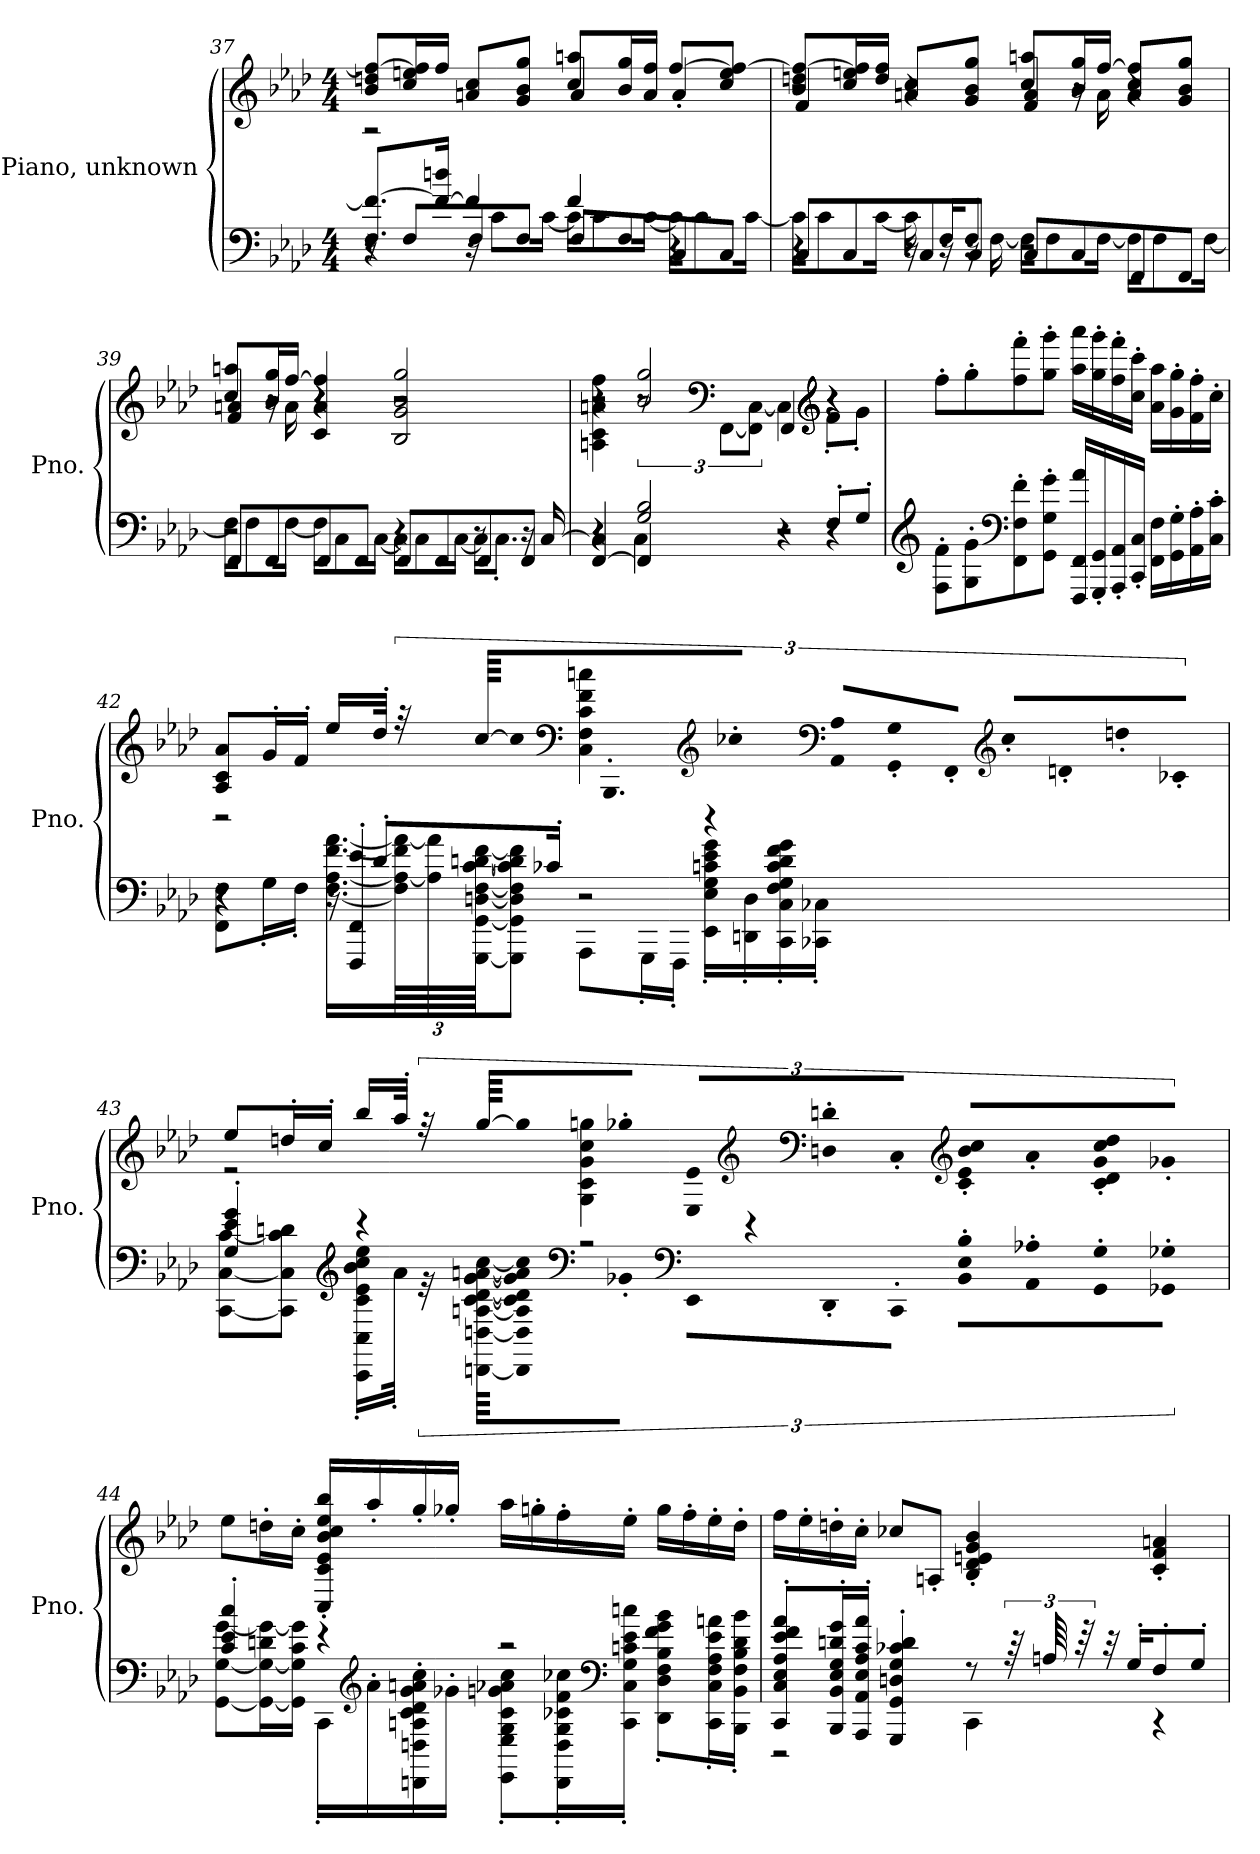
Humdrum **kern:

**kern	**kern
*part1	*part1
*staff2	*staff1
*I"Piano, unknown	*
*I'Pno.	*
!!LO:LB:g=z
*clefF4	*clefG2
*k[b-e-a-d-]	*k[b-e-a-d-]
*M4/4	*M4/4
=37	=37
*^	*^
*	*^	*	*
8.F/ 8.f/_L	4r	8r	8b-/ 8ddn/ 8ff/_L	2r
.	.	8F/L	16cc/ 16een/ 16ff/]L	.
16f/_ 16ddn/Jk	.	.	16ff/JJ	.
4f/]	16r	8F/	8an/ 8cc/L	.
.	8c\L	.	.	.
.	.	8F/J	8g/ 8b-/ 8gg/J	.
.	[16c\Jk	.	.	.
4f/	16c\KL]	8F/L	8cc/ 8aan/L	4a/
.	8c\	.	.	.
.	.	8F/	16b-/ 16gg/L	.
.	[16c\Jk	.	16a/ 16ff/JJ	.
4r	16c\KL]	8C/	[8ff/L	4a'/
.	8c\	.	.	.
.	.	8C/J	8cc/ 8ee/ 8ff/_J	.
.	[16c\Jk	.	.	.
=38	=38	=38	=38	=38
*	*	*	*	*^
4r	16c\KL]	8C/L	8b-/ 8ddn/ 8ff/_L	2r	4f/
.	8c\	.	.	.	.
.	.	8C/	16cc/ 16een/ 16ff/]L	.	.
.	[16c\Jk	.	16dd/ 16ff/JJ	.	.
16r	16c\]	8C/	8an/ 8cc/L	.	4r
16F/KL	16r	.	.	.	.
8F'/J	16r	8C/J	8g/ 8b-/ 8gg/J	.	.
.	[16F\	.	.	.	.
2r	16F\KL]	8C/L	8cc/ 8aan/L	8r	4f/ 4a/
.	8F\	.	.	.	.
.	.	8C/	16b-/ 16gg/L	16r	.
.	[16F\Jk	.	[16ff/JJ	16a\	.
.	16F\KL]	8FF/	8a/ 8cc/ 8ff/]L	4r	4r
.	8F\	.	.	.	.
.	.	8FF/J	8g/ 8b-/ 8gg/J	.	.
.	[16F\Jk	.	.	.	.
!!LO:LB:g=z	!!	!!
=39	=39	=39	=39	=39	=39
2r	16F\KL]	8FF/L	8cc/ 8aan/L	8r	4f/ 4an/
.	8F\	.	.	.	.
.	.	8FF/	16b-/ 16gg/L	16r	.
.	[16F\Jk	.	[16ff/JJ	16a\	.
.	16F\KL]	8FF/	4c/ 4a/ 4ff/]	4r	4r
.	8C\	.	.	.	.
.	.	8FF/J	.	.	.
.	[16C\Jk	.	.	.	.
4r	16C\KL]	8FF/L	2B-/ 2g/ 2b-/ 2gg/	2r	2r
.	8C\	.	.	.	.
.	.	8FF/	.	.	.
.	[16C\Jk	.	.	.	.
8r	16C\KL]	8FF/	.	.	.
.	8.C'\J	.	.	.	.
16r	.	8FF/J	.	.	.
[16C/	.	.	.	.	.
=40	=40	=40	=40	=40	=40
[4FF/ 4C/]	4r	4r	4r	4An\ 4c\ 4an\ 4ff\	2r
4FF/]	4C\	2G/ 2B-/	2b-/ 2gg/	12r	.
*	*	*	*clefF4	*	*
.	.	.	.	[12FF\L	.
.	.	.	.	12FF\] [12C\J	.
4r	2r	.	.	4C\]	4FF/
*	*	*	*clefG2	*	*
8F'/L	.	4r	4r	8f'\L	4r
8G'/J	.	.	.	8g'\J	.
*v	*v	*v	*	*	*
*	*v	*v	*v
!!LO:LB:g=z
=41	=41
*clefG2	*
8F\' 8f\'L	8ff'\L
8G\' 8g\'	8gg'\
*clefF4	*
8FF\' 8F\' 8f\'	8ff\' 8fff\'
8GG\' 8G\' 8g\'J	8gg\' 8ggg\'J
16FFF/ 16FF/ 16a-/LL	16aa-\ 16aaa-\LL
16GGG/' 16GG/'	16gg\' 16ggg\'
16AAA-/' 16AA-/'	16ff\' 16fff\'
16CC/' 16C/'JJ	16cc\' 16ccc\'JJ
16FF\ 16F\LL	16a-\ 16aa-\LL
16GG\' 16G\'	16g\' 16gg\'
16AA-\' 16A-\'	16f\' 16ff\'
16C\' 16c\'JJ	16cc'\JJ
!!LO:LB:g=z
=42	=42
*^	*^
*	*^	*	*
4r	8FF\ 8F\L	4r	8A-/ 8c/ 8a-/L	2r
.	16G'\L	.	16g'/L	.
.	16F'\JJ	.	16f'/JJ	.
16r	[16.F\ [16.A-\ [16.f\ [16.a-\LL	4FFF/' 4FF/' 4e-/'	16ee-/LL	.
8d-'/L	.	.	32dd-'/JJk	.
*	*Xbrackettup	*	*	*
.	96F\] 96A-\_ 96f\] 96a-\_LL	.	48r	.
.	96A-\] 96a-\]	.	.	.
.	[96GGG\ [96GG\ [96Dn\ [96F\ [96c\ [96dn\ [96f\JJJ	.	[96cc/LLLL	.
.	8GGG\] 8GG\] 8D\] 8F\] 8c\] 8d\] 8f\]J	.	64cc/J]	.
.	.	.	32.G'/J	.
16c-X'/Jk	.	.	16cc-X'/JJ	.
*	*	*	*clefF4	*
2r	8AAA-\L	2r	8AA-/ 8A-/L	4C\ 4F\ 4c\ 4f\ 4ccn\
.	16GGG'\L	.	16GG/' 16G/'L	.
.	16FFF'\JJ	.	16FF'/JJ	.
*	*	*	*clefG2	*
.	16EE-\' 16E-\' 16G\' 16cn\' 16e-\' 16g\'LL	.	16cc'/LL	4r
.	16DDn\' 16D\'	.	16dn'/	.
.	16CC\' 16C\' 16F\' 16G\' 16c\' 16d\' 16f\' 16g\'	.	16ddn'/	.
.	16CC-X\' 16C-X\'JJ	.	16c-X'/JJ	.
*	*v	*v	*	*
!!LO:LB:g=z	!!
=43	=43	=43	=43
4G/' 4e-/' 4g/'	[8CC\ [8C\ [8c\L	8ee-/L	2r
.	8CC\] 8C\] 8c\] 8dn\J	16ddn'/L	.
.	.	16cc'/JJ	.
*clefG2	*	*	*
4r	16CC\' 16C\' 16c\' 16e-\' 16b-\' 16cc\' 16ee-\'LL	16bb-/LL	.
.	32a-'\JJk	32aa-'/JJk	.
*	*brackettup	*	*
.	48r	48r	.
.	[96DDn\ [96Dn\ [96An\ [96c\ [96d\ [96g\ [96an\ [96cc\KKLL	[96gg/KKLL	.
.	16DD\] 16D\] 16A\] 16c\] 16d\] 16g\] 16a\] 16cc\]	16gg/]	.
.	16g-X'\JJ	16gg-X'/JJ	.
*clefF4	*	*	*
2r	8EE-\L	8E-/ 8e-/L	4G\ 4c\ 4g\ 4cc\ 4ggn\
*	*	*clefF4	*
.	16DD'\L	16Dn/' 16dn/'L	.
.	16CC'\JJ	16C'/JJ	.
*	*	*clefG2	*
.	16BB-\' 16E-\' 16B-\'LL	16c/' 16e-/' 16b-/' 16cc/'LL	4r
.	16AA-\' 16A-X\'	16a-'/	.
.	16GG\' 16G\'	16c/' 16d/' 16g/' 16cc/' 16dd/'	.
.	16GG-X\' 16G-X\'JJ	16g-X'/JJ	.
*	*	*v	*v
!!LO:PB:g=z
=44	=44	=44
4c/' 4e-/' 4cc/'	[8GG\ [8G\ [8g\L	8ee-\L
.	16GG\_ 16G\_ 16dn\ 16g\_L	16ddn'\L
.	16GG\] 16G\] 16c\ 16g\]JJ	16cc'\JJ
4r	16CC'\LL	16C/' 16c/' 16e-/' 16b-/' 16cc/' 16ee-/' 16bb-/'LL
*clefG2	*	*
.	16a-'\	16aa-'/
.	16DDn\' 16Dn\' 16An\' 16c\' 16d\' 16g\' 16an\' 16cc\'	16gg'/
.	16g-X'\JJ	16gg-X'/JJ
2r	8EE-\' 8E-\' 8G\' 8c\' 8gn\' 8a-X\' 8cc\'L	16aa-\LL
.	.	16ggn'\
.	16DD\' 16D\' 16G\' 16c-X\' 16f\' 16cc-X\'L	16ff'\
*clefF4	*	*
.	16CC\' 16C\' 16G\' 16cn\' 16e-\' 16ccn\'JJ	16ee-'\JJ
.	8DD\' 8D\' 8F\' 8B-\' 8f\' 8g\' 8b-\'L	16gg\LL
.	.	16ff'\
.	16CC\' 16C\' 16F\' 16A\' 16e-\' 16an\'L	16ee-'\
.	16BBB-\' 16BB-\' 16F\' 16B-\' 16d\' 16b-\'JJ	16dd'\JJ
!!LO:LB:g=z
=45	=45	=45
8CC/' 8C/' 8E-/' 8A-/' 8e-/' 8f/' 8a-/'L	2r	16ff\LL
.	.	16ee-'\
16BBB-/' 16BB-/' 16E-/' 16G/' 16dn/' 16g/'L	.	16ddn'\
16AAA-/' 16AA-/' 16E-/' 16A-/' 16c/' 16a-/'JJ	.	16cc'\JJ
4GGG/' 4GG/' 4Dn/' 4G/' 4c-X/' 4d/'	.	8cc-X/L
.	.	8An'/J
8r	4CC\	4B-/' 4d-/' 4en/' 4g/' 4b-/'
96r	.	.
96An/	.	.
96r	.	.
32r	.	.
16G'/KL	.	.
8F'/	4r	4c/' 4f/' 4an/'
8G'/J	.	.
*v	*v	*
=	=
*-	*-
